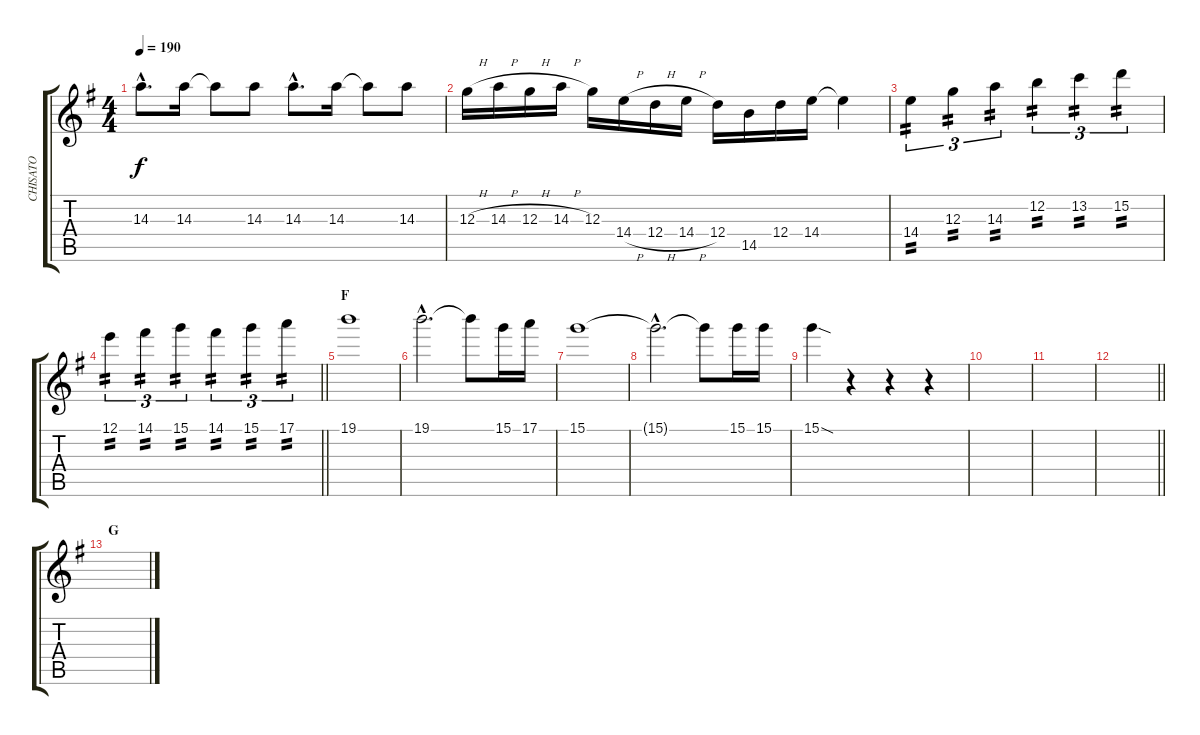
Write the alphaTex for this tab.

\track ("CHISATO" "CHISATO") {instrument distortionguitar}
\staff {score tabs}
\tuning (E4 B3 G3 D3 A2 E2) {hide}
\ts (4 4)
\tempo 190
\clef g2
\ks g
14.3{hac}.8{d dy f} 14.3.16 14.3{t}.8 14.3.8 14.3{hac}.8{d} 14.3.16 14.3{t}.8 14.3.8 |
12.3{h}.16 14.3{h}.16 12.3{h}.16 14.3{h}.16 12.3.16 14.4{h}.16 12.4{h}.16 14.4{h}.16 12.4.16 14.5.16 12.4.16 14.4.16 14.4{t}.4 |
14.4.4{tu (3 2) tp 2} 12.3.4{tu (3 2) tp 2} 14.3.4{tu (3 2) tp 2} 12.2.4{tu (3 2) tp 2} 13.2.4{tu (3 2) tp 2} 15.2.4{tu (3 2) tp 2} |
\barLineRight lightlight
12.1.4{tu (3 2) tp 2} 14.1.4{tu (3 2) tp 2} 15.1.4{tu (3 2) tp 2} 14.1.4{tu (3 2) tp 2} 15.1.4{tu (3 2) tp 2} 17.1.4{tu (3 2) tp 2} |
\section ("" "F")
19.1.1 |
19.1{hac}.2{d} 19.1{t}.8 15.1.16 17.1.16 |
15.1.1 |
15.1{hac t}.2{d} 15.1{t}.8 15.1.16 15.1.16 |
15.1{sod}.4 r.4 r.4 r.4 |
|
|
\barLineRight lightlight
|
\section ("" "G")
